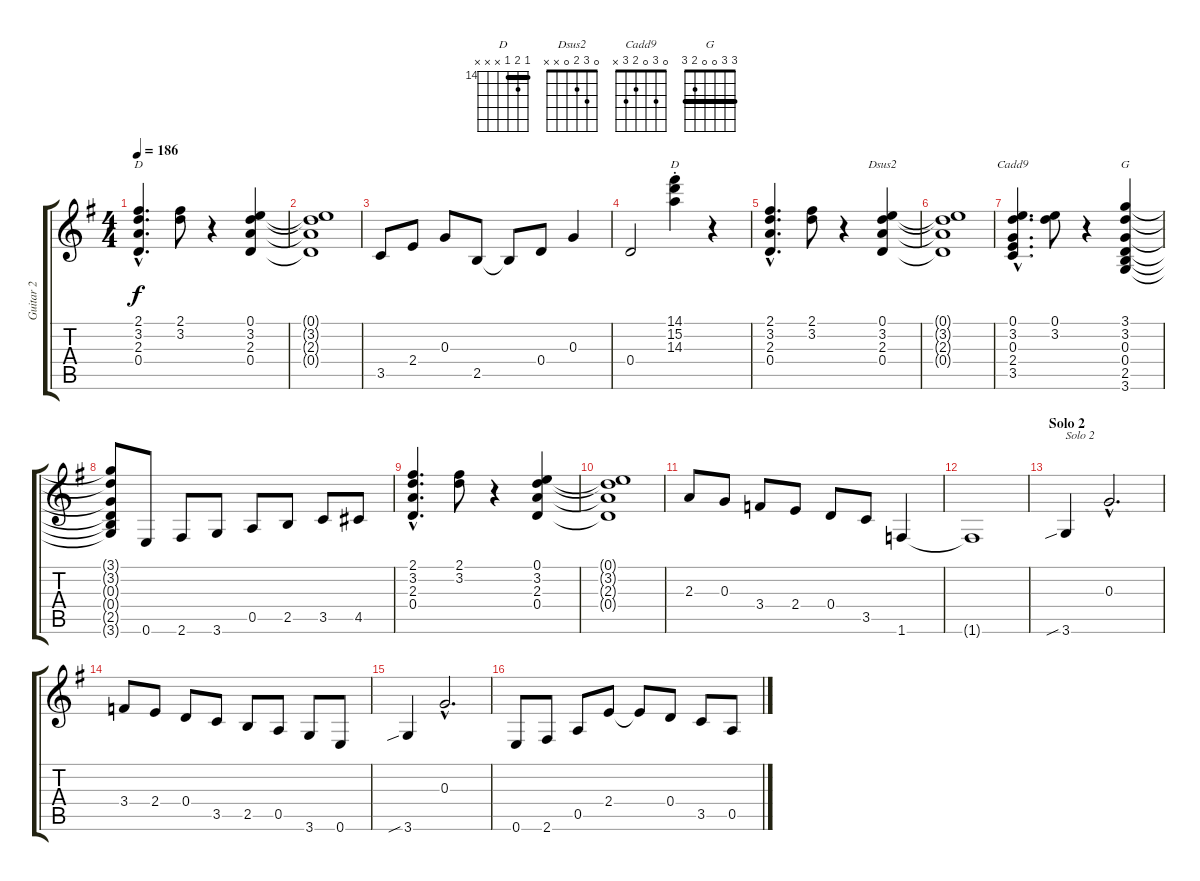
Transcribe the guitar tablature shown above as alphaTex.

\track ("Guitar 2" "Guitar 2") {instrument electricguitarclean}
\staff {score tabs}
\tuning (E4 B3 G3 D3 A2 E2) {hide}
\chord ("D" 2 3 2 0 x x) {barre 2}
\chord ("D" 14 15 14 x x x) {firstfret 14 barre 14}
\chord ("Dsus2" 0 3 2 0 x x)
\chord ("Cadd9" 0 3 0 2 3 x)
\chord ("G" 3 3 0 0 2 3) {barre 3}
\ts (4 4)
\tempo 186
\clef g2
\ks g
(2.1{hac} 3.2{hac} 2.3{hac} 0.4{hac}).4{d ch "D" dy f} (2.1 3.2).8 r.4 (0.1 3.2 2.3 0.4).4 |
(0.1{t} 3.2{t} 2.3{t} 0.4{t}).1 |
3.5.8 2.4.8 0.3.8 2.5.8 2.5{t}.8 0.4.8 0.3.4 |
0.4.2 (14.1{st} 15.2{st} 14.3{st}).4{ch "D"} r.4 |
(2.1{hac} 3.2{hac} 2.3{hac} 0.4{hac}).4{d} (2.1 3.2).8 r.4 (0.1 3.2 2.3 0.4).4{ch "Dsus2"} |
(0.1{t} 3.2{t} 2.3{t} 0.4{t}).1 |
(0.1{hac} 3.2{hac} 0.3{hac} 2.4{hac} 3.5{hac}).4{d ch "Cadd9"} (0.1 3.2).8 r.4 (3.1 3.2 0.3 0.4 2.5 3.6).4{ch "G"} |
(3.1{t} 3.2{t} 0.3{t} 0.4{t} 2.5{t} 3.6{t}).8 0.6.8 2.6.8 3.6.8 0.5.8 2.5.8 3.5.8 4.5.8 |
(2.1{hac} 3.2{hac} 2.3{hac} 0.4{hac}).4{d} (2.1 3.2).8 r.4 (0.1 3.2 2.3 0.4).4 |
(0.1{t} 3.2{t} 2.3{t} 0.4{t}).1 |
2.3.8 0.3.8 3.4.8 2.4.8 0.4.8 3.5.8 1.6.4 |
1.6{t}.1 |
\section ("" "Solo 2")
3.6{sib}.4{txt "Solo 2"} 0.3{hac}.2{d} |
3.4.8 2.4.8 0.4.8 3.5.8 2.5.8 0.5.8 3.6.8 0.6.8 |
3.6{sib}.4 0.3{hac}.2{d} |
0.6.8 2.6.8 0.5.8 2.4.8 2.4{t}.8 0.4.8 3.5.8 0.5.8
